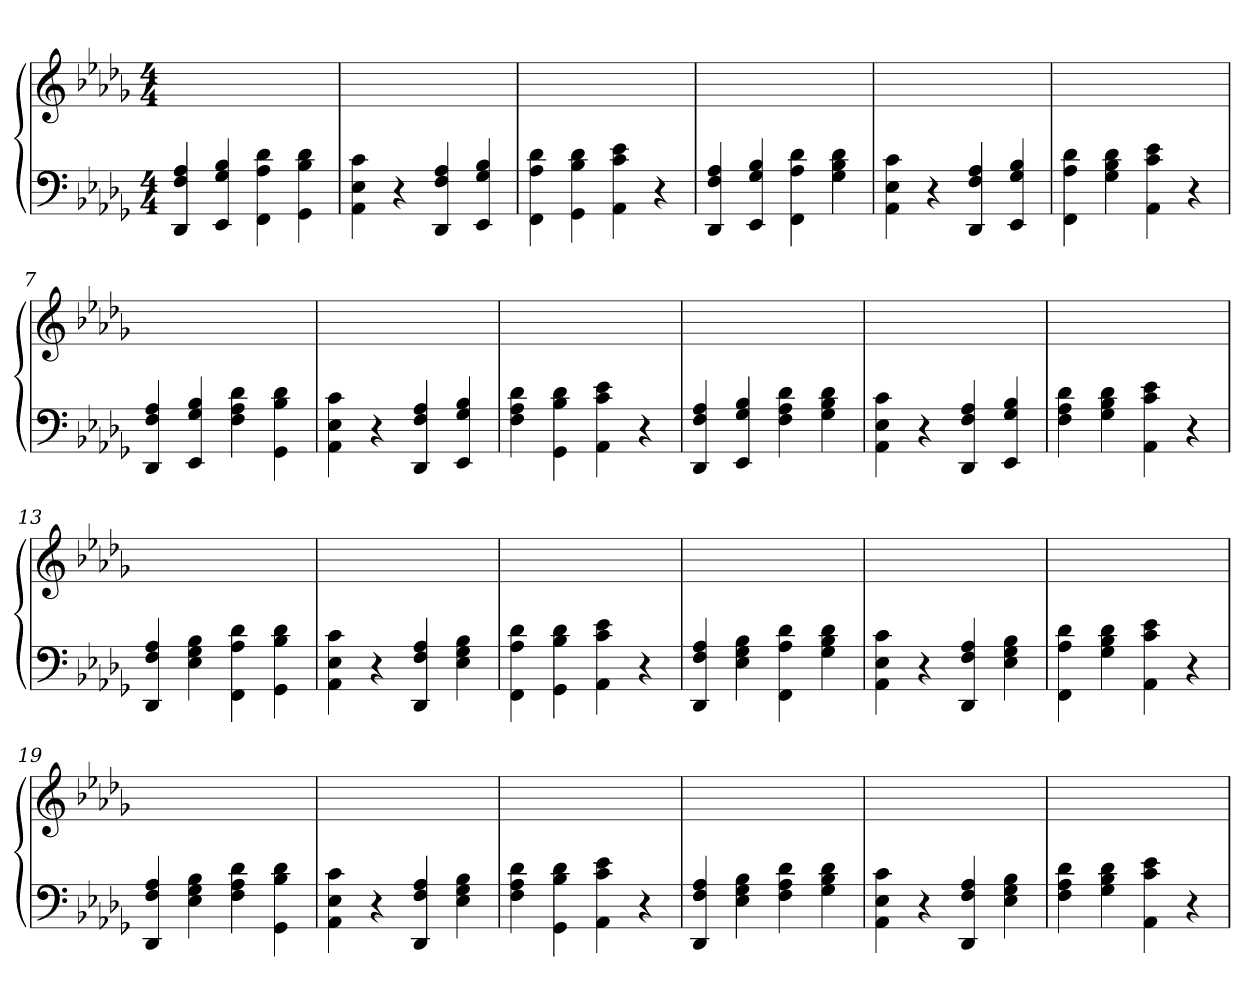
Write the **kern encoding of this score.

**kern	**kern
*part2	*part1
*staff2	*staff1
*clefF4	*clefG2
*k[b-e-a-d-g-]	*k[b-e-a-d-g-]
*D-:	*D-:
*M4/4	*M4/4
*MM60	*MM60
=1	=1
4DD- 4F 4A-	1ryy
4EE- 4G- 4B-	.
4FF 4A- 4d-	.
4GG- 4B- 4d-	.
=2	=2
4AA- 4E- 4c	1ryy
4r	.
4DD- 4F 4A-	.
4EE- 4G- 4B-	.
=3	=3
4FF 4A- 4d-	1ryy
4GG- 4B- 4d-	.
4AA- 4c 4e-	.
4r	.
=4	=4
4DD- 4F 4A-	1ryy
4EE- 4G- 4B-	.
4FF 4A- 4d-	.
4G- 4B- 4d-	.
=5	=5
4AA- 4E- 4c	1ryy
4r	.
4DD- 4F 4A-	.
4EE- 4G- 4B-	.
=6	=6
4FF 4A- 4d-	1ryy
4G- 4B- 4d-	.
4AA- 4c 4e-	.
4r	.
=7	=7
4DD- 4F 4A-	1ryy
4EE- 4G- 4B-	.
4F 4A- 4d-	.
4GG- 4B- 4d-	.
=8	=8
4AA- 4E- 4c	1ryy
4r	.
4DD- 4F 4A-	.
4EE- 4G- 4B-	.
=9	=9
4F 4A- 4d-	1ryy
4GG- 4B- 4d-	.
4AA- 4c 4e-	.
4r	.
=10	=10
4DD- 4F 4A-	1ryy
4EE- 4G- 4B-	.
4F 4A- 4d-	.
4G- 4B- 4d-	.
=11	=11
4AA- 4E- 4c	1ryy
4r	.
4DD- 4F 4A-	.
4EE- 4G- 4B-	.
=12	=12
4F 4A- 4d-	1ryy
4G- 4B- 4d-	.
4AA- 4c 4e-	.
4r	.
=13	=13
4DD- 4F 4A-	1ryy
4E- 4G- 4B-	.
4FF 4A- 4d-	.
4GG- 4B- 4d-	.
=14	=14
4AA- 4E- 4c	1ryy
4r	.
4DD- 4F 4A-	.
4E- 4G- 4B-	.
=15	=15
4FF 4A- 4d-	1ryy
4GG- 4B- 4d-	.
4AA- 4c 4e-	.
4r	.
=16	=16
4DD- 4F 4A-	1ryy
4E- 4G- 4B-	.
4FF 4A- 4d-	.
4G- 4B- 4d-	.
=17	=17
4AA- 4E- 4c	1ryy
4r	.
4DD- 4F 4A-	.
4E- 4G- 4B-	.
=18	=18
4FF 4A- 4d-	1ryy
4G- 4B- 4d-	.
4AA- 4c 4e-	.
4r	.
=19	=19
4DD- 4F 4A-	1ryy
4E- 4G- 4B-	.
4F 4A- 4d-	.
4GG- 4B- 4d-	.
=20	=20
4AA- 4E- 4c	1ryy
4r	.
4DD- 4F 4A-	.
4E- 4G- 4B-	.
=21	=21
4F 4A- 4d-	1ryy
4GG- 4B- 4d-	.
4AA- 4c 4e-	.
4r	.
=22	=22
4DD- 4F 4A-	1ryy
4E- 4G- 4B-	.
4F 4A- 4d-	.
4G- 4B- 4d-	.
=23	=23
4AA- 4E- 4c	1ryy
4r	.
4DD- 4F 4A-	.
4E- 4G- 4B-	.
=24	=24
4F 4A- 4d-	1ryy
4G- 4B- 4d-	.
4AA- 4c 4e-	.
4r	.
=	=
*-	*-
